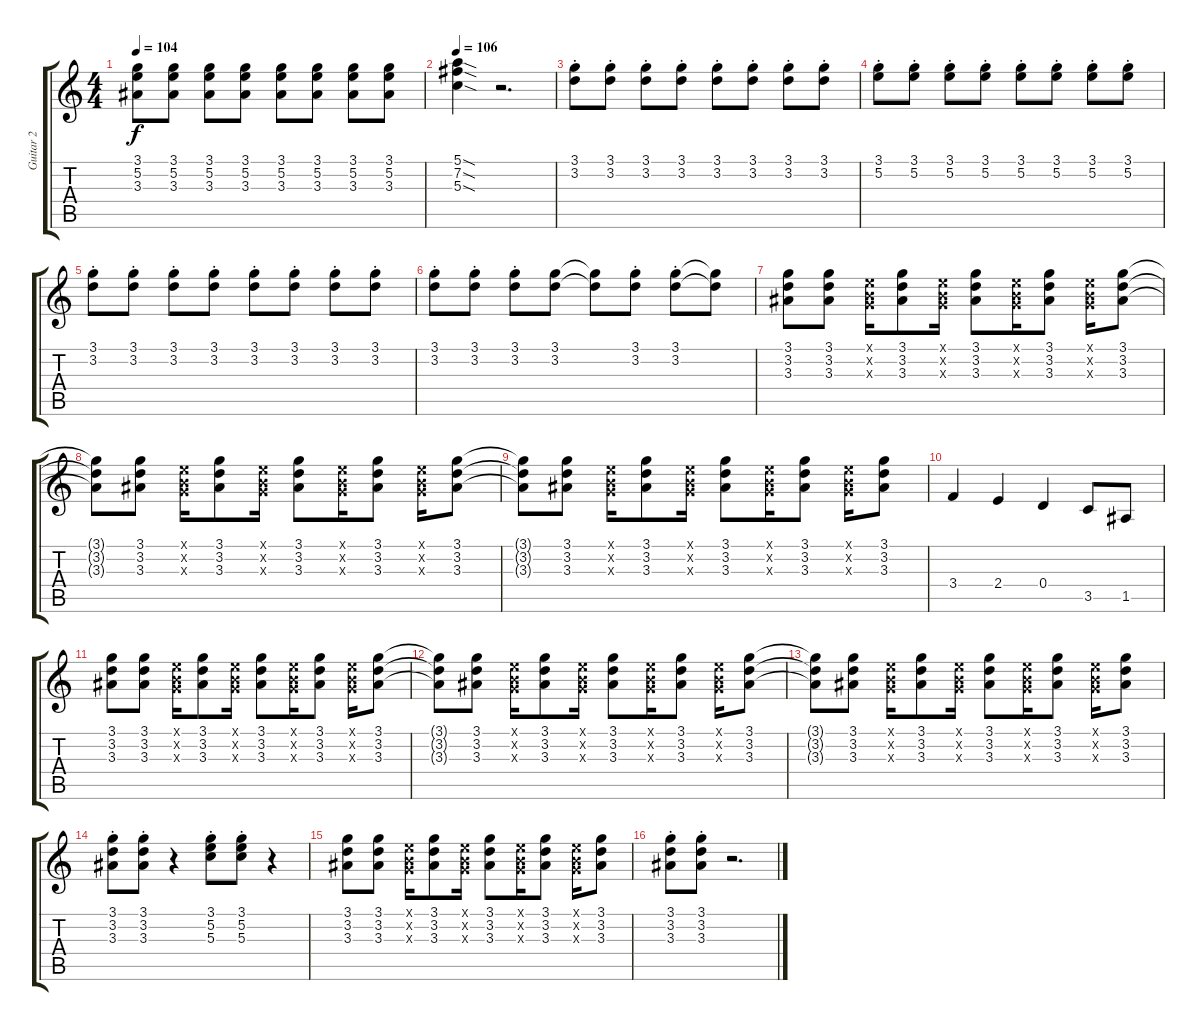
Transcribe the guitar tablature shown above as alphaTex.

\track ("Guitar 2" "Guitar 2") {instrument overdrivenguitar}
\staff {score tabs}
\tuning (E4 B3 G3 D3 A2 E2) {hide}
\ts (4 4)
\tempo 104
\clef g2
\ks c
(3.1 5.2 3.3).8{dy f} (3.1 5.2 3.3).8 (3.1 5.2 3.3).8 (3.1 5.2 3.3).8 (3.1 5.2 3.3).8 (3.1 5.2 3.3).8 (3.1 5.2 3.3).8 (3.1 5.2 3.3).8 |
\tempo 106
(5.1{sod} 7.2{sod} 5.3{sod}).4 r.2{d} |
(3.1{st} 3.2{st}).8 (3.1{st} 3.2{st}).8 (3.1{st} 3.2{st}).8 (3.1 3.2{st}).8 (3.1{st} 3.2{st}).8 (3.1{st} 3.2{st}).8 (3.1{st} 3.2{st}).8 (3.1{st} 3.2{st}).8 |
(3.1{st} 5.2{st}).8 (3.1{st} 5.2{st}).8 (3.1{st} 5.2{st}).8 (3.1{st} 5.2{st}).8 (3.1{st} 5.2{st}).8 (3.1{st} 5.2{st}).8 (3.1{st} 5.2{st}).8 (3.1{st} 5.2{st}).8 |
(3.1{st} 3.2{st}).8 (3.1 3.2{st}).8 (3.1{st} 3.2{st}).8 (3.1{st} 3.2{st}).8 (3.1{st} 3.2{st}).8 (3.1{st} 3.2{st}).8 (3.1{st} 3.2{st}).8 (3.1{st} 3.2{st}).8 |
(3.1{st} 3.2{st}).8 (3.1 3.2{st}).8 (3.1{st} 3.2{st}).8 (3.1 3.2).8 (3.1{t} 3.2{t}).8 (3.1{st} 3.2{st}).8 (3.1{st} 3.2{st}).8 (3.1{t} 3.2{t}).8 |
(3.1 3.2 3.3).8 (3.1 3.2 3.3).8 (0.1{x} 0.2{x} 0.3{x}).16 (3.1 3.2 3.3).8 (0.1{x} 0.2{x} 0.3{x}).16 (3.1 3.2 3.3).8 (0.1{x} 0.2{x} 0.3{x}).16 (3.1 3.2 3.3).8 (0.1{x} 0.2{x} 0.3{x}).16 (3.1 3.2 3.3).8 |
(3.1{t} 3.2{t} 3.3{t}).8 (3.1 3.2 3.3).8 (0.1{x} 0.2{x} 0.3{x}).16 (3.1 3.2 3.3).8 (0.1{x} 0.2{x} 0.3{x}).16 (3.1 3.2 3.3).8 (0.1{x} 0.2{x} 0.3{x}).16 (3.1 3.2 3.3).8 (0.1{x} 0.2{x} 0.3{x}).16 (3.1 3.2 3.3).8 |
(3.1{t} 3.2{t} 3.3{t}).8 (3.1 3.2 3.3).8 (0.1{x} 0.2{x} 0.3{x}).16 (3.1 3.2 3.3).8 (0.1{x} 0.2{x} 0.3{x}).16 (3.1 3.2 3.3).8 (0.1{x} 0.2{x} 0.3{x}).16 (3.1 3.2 3.3).8 (0.1{x} 0.2{x} 0.3{x}).16 (3.1 3.2 3.3).8 |
3.4.4 2.4.4 0.4.4 3.5.8 1.5.8 |
(3.1 3.2 3.3).8 (3.1 3.2 3.3).8 (0.1{x} 0.2{x} 0.3{x}).16 (3.1 3.2 3.3).8 (0.1{x} 0.2{x} 0.3{x}).16 (3.1 3.2 3.3).8 (0.1{x} 0.2{x} 0.3{x}).16 (3.1 3.2 3.3).8 (0.1{x} 0.2{x} 0.3{x}).16 (3.1 3.2 3.3).8 |
(3.1{t} 3.2{t} 3.3{t}).8 (3.1 3.2 3.3).8 (0.1{x} 0.2{x} 0.3{x}).16 (3.1 3.2 3.3).8 (0.1{x} 0.2{x} 0.3{x}).16 (3.1 3.2 3.3).8 (0.1{x} 0.2{x} 0.3{x}).16 (3.1 3.2 3.3).8 (0.1{x} 0.2{x} 0.3{x}).16 (3.1 3.2 3.3).8 |
(3.1{t} 3.2{t} 3.3{t}).8 (3.1 3.2 3.3).8 (0.1{x} 0.2{x} 0.3{x}).16 (3.1 3.2 3.3).8 (0.1{x} 0.2{x} 0.3{x}).16 (3.1 3.2 3.3).8 (0.1{x} 0.2{x} 0.3{x}).16 (3.1 3.2 3.3).8 (0.1{x} 0.2{x} 0.3{x}).16 (3.1 3.2 3.3).8 |
(3.1{st} 3.2 3.3).8 (3.1{st} 3.2 3.3).8 r.4 (3.1{st} 5.2 5.3).8 (3.1{st} 5.2 5.3).8 r.4 |
(3.1 3.2 3.3).8 (3.1 3.2 3.3).8 (0.1{x} 0.2{x} 0.3{x}).16 (3.1 3.2 3.3).8 (0.1{x} 0.2{x} 0.3{x}).16 (3.1 3.2 3.3).8 (0.1{x} 0.2{x} 0.3{x}).16 (3.1 3.2 3.3).8 (0.1{x} 0.2{x} 0.3{x}).16 (3.1 3.2 3.3).8 |
(3.1{st} 3.2 3.3).8 (3.1{st} 3.2 3.3).8 r.2{d}
